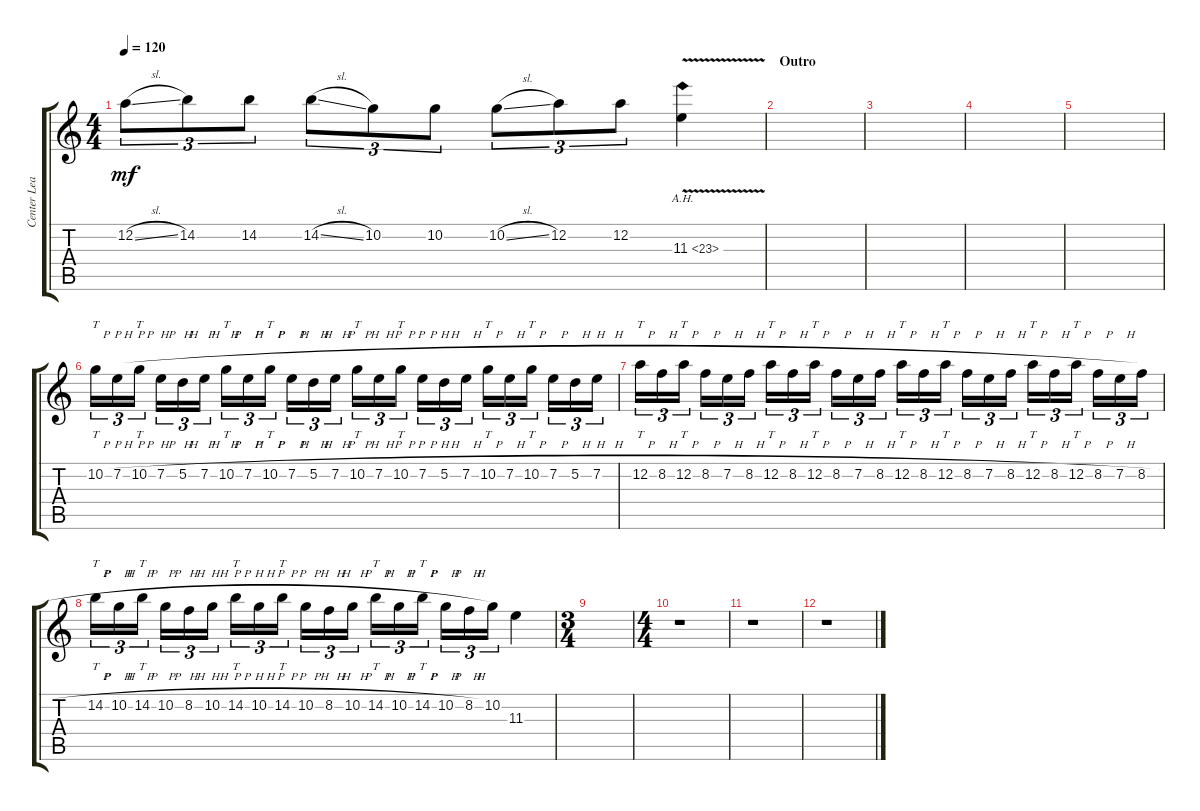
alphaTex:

\track ("Center Lead" "Center Lea") {instrument overdrivenguitar}
\staff {score tabs}
\tuning (D4 A3 F3 C3 G2 C2) {hide}
\ts (4 4)
\tempo 120
\clef g2
\ks aminor
12.2{sl}.8{tu (3 2) dy mf} 14.2.8{tu (3 2)} 14.2.8{tu (3 2)} 14.2{sl}.8{tu (3 2)} 10.2.8{tu (3 2)} 10.2.8{tu (3 2)} 10.2{sl}.8{tu (3 2)} 12.2.8{tu (3 2)} 12.2.8{tu (3 2)} 11.3{ah 12 v}.4 |
\section ("" "Outro")
|
|
|
|
10.2{h}.16{tt tu (3 2)} 7.2{h}.16{tu (3 2)} 10.2{h}.16{tt tu (3 2)} 7.2{h}.16{tu (3 2)} 5.2{h}.16{tu (3 2)} 7.2{h}.16{tu (3 2)} 10.2{h}.16{tt tu (3 2)} 7.2{h}.16{tu (3 2)} 10.2{h}.16{tt tu (3 2)} 7.2{h}.16{tu (3 2)} 5.2{h}.16{tu (3 2)} 7.2{h}.16{tu (3 2)} 10.2{h}.16{tt tu (3 2)} 7.2{h}.16{tu (3 2)} 10.2{h}.16{tt tu (3 2)} 7.2{h}.16{tu (3 2)} 5.2{h}.16{tu (3 2)} 7.2{h}.16{tu (3 2)} 10.2{h}.16{tt tu (3 2)} 7.2{h}.16{tu (3 2)} 10.2{h}.16{tt tu (3 2)} 7.2{h}.16{tu (3 2)} 5.2{h}.16{tu (3 2)} 7.2{h}.16{tu (3 2)} |
12.2{h}.16{tt tu (3 2)} 8.2{h}.16{tu (3 2)} 12.2{h}.16{tt tu (3 2)} 8.2{h}.16{tu (3 2)} 7.2{h}.16{tu (3 2)} 8.2{h}.16{tu (3 2)} 12.2{h}.16{tt tu (3 2)} 8.2{h}.16{tu (3 2)} 12.2{h}.16{tt tu (3 2)} 8.2{h}.16{tu (3 2)} 7.2{h}.16{tu (3 2)} 8.2{h}.16{tu (3 2)} 12.2{h}.16{tt tu (3 2)} 8.2{h}.16{tu (3 2)} 12.2{h}.16{tt tu (3 2)} 8.2{h}.16{tu (3 2)} 7.2{h}.16{tu (3 2)} 8.2{h}.16{tu (3 2)} 12.2{h}.16{tt tu (3 2)} 8.2{h}.16{tu (3 2)} 12.2{h}.16{tt tu (3 2)} 8.2{h}.16{tu (3 2)} 7.2{h}.16{tu (3 2)} 8.2{h}.16{tu (3 2)} |
14.2{h}.16{tt tu (3 2)} 10.2{h}.16{tu (3 2)} 14.2{h}.16{tt tu (3 2)} 10.2{h}.16{tu (3 2)} 8.2{h}.16{tu (3 2)} 10.2{h}.16{tu (3 2)} 14.2{h}.16{tt tu (3 2)} 10.2{h}.16{tu (3 2)} 14.2{h}.16{tt tu (3 2)} 10.2{h}.16{tu (3 2)} 8.2{h}.16{tu (3 2)} 10.2{h}.16{tu (3 2)} 14.2{h}.16{tt tu (3 2)} 10.2{h}.16{tu (3 2)} 14.2{h}.16{tt tu (3 2)} 10.2{h}.16{tu (3 2)} 8.2{h}.16{tu (3 2)} 10.2.16{tu (3 2)} 11.3.4 |
\ts (3 4)
|
\ts (4 4)
r.1 |
r.1 |
r.1
